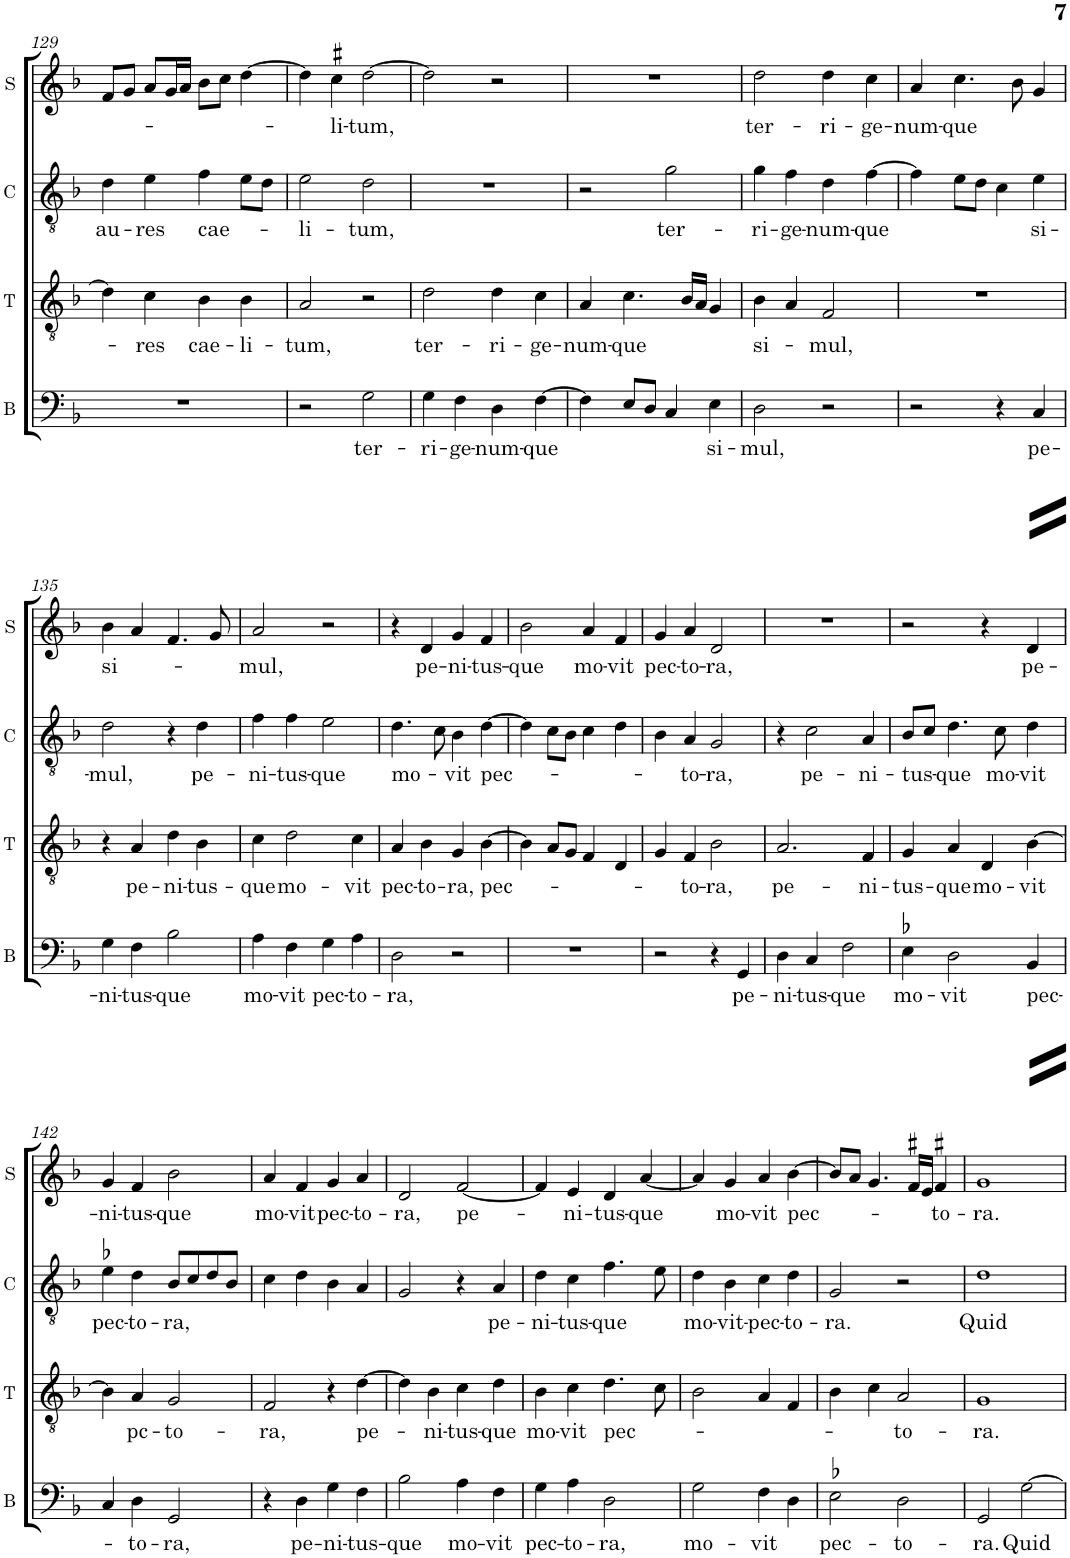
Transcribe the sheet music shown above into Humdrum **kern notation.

**kern	**text	**kern	**text	**kern	**text	**kern	**text
*part4	*part4	*part3	*part3	*part2	*part2	*part1	*part1
*staff4	*staff4	*staff3	*staff3	*staff2	*staff2	*staff1	*staff1
*I"B	*	*I"T	*	*I"Contra	*	*I"S	*
*I'B	*	*I'T	*	*I'C	*	*I'S	*
!!LO:PB:g=z
*clefF4	*	*clefGv2	*	*clefGv2	*	*clefG2	*
*k[b-]	*	*k[b-]	*	*k[b-]	*	*k[b-]	*
*M4/4	*	*M4/4	*	*M4/4	*	*M4/4	*
*met(c)	*	*met(c)	*	*met(c)	*	*met(c)	*
=129	=129	=129	=129	=129	=129	=129	=129
!	!	!	!	!	!LO:LY:b	!	!
1r	.	4d\]	.	4d\	au-	8f/L	.
.	.	.	.	.	.	8g/J	.
!	!	!	!LO:LY:b	!	!LO:LY:b	!	!
.	.	4c\	-res	4e\	-res	8a/L	.
.	.	.	.	.	.	16g/L	.
.	.	.	.	.	.	16a/JJ	.
!	!	!	!LO:LY:b	!	!LO:LY:b	!	!
.	.	4B-\	cae-	4f\	cae-	8b-\L	.
.	.	.	.	.	.	8cc\J	.
!	!	!	!LO:LY:b	!	!	!	!
.	.	4B-\	-li-	8e\L	.	[4dd\	.
.	.	.	.	8d\J	.	.	.
=130	=130	=130	=130	=130	=130	=130	=130
!	!	!	!LO:LY:b	!	!LO:LY:b	!	!
2r	.	2A/	-tum,	2e\	-li-	4dd\]	.
!	!	!	!	!	!	!	!LO:LY:b
.	.	.	.	.	.	4cc#X\	-li-
!	!LO:LY:b	!	!	!	!LO:LY:b	!	!LO:LY:b
2G\	ter-	2r	.	2d\	-tum,	[2dd\	-tum,
=131	=131	=131	=131	=131	=131	=131	=131
!	!LO:LY:b	!	!LO:LY:b	!	!	!	!
4G\	-ri-	2d\	ter-	1r	.	2dd\]	.
!	!LO:LY:b	!	!	!	!	!	!
4F\	-ge-	.	.	.	.	.	.
!	!LO:LY:b	!	!LO:LY:b	!	!	!	!
4D\	-num-	4d\	-ri-	.	.	2r	.
!	!LO:LY:b	!	!LO:LY:b	!	!	!	!
[4F\	-que	4c\	-ge-	.	.	.	.
=132	=132	=132	=132	=132	=132	=132	=132
!	!	!	!LO:LY:b	!	!	!	!
4F\]	.	4A/	-num-	2r	.	1r	.
!	!	!	!LO:LY:b	!	!	!	!
8E/L	.	4.c\	-que	.	.	.	.
8D/J	.	.	.	.	.	.	.
!	!	!	!	!	!LO:LY:b	!	!
4C/	.	.	.	2g\	ter-	.	.
.	.	16B-/LL	.	.	.	.	.
.	.	16A/JJ	.	.	.	.	.
!	!LO:LY:b	!	!	!	!	!	!
4E\	si-	4G/	.	.	.	.	.
=133	=133	=133	=133	=133	=133	=133	=133
!	!LO:LY:b	!	!LO:LY:b	!	!LO:LY:b	!	!LO:LY:b
2D\	-mul,	4B-\	si-	4g\	-ri-	2dd\	ter-
!	!	!	!	!	!LO:LY:b	!	!
.	.	4A/	.	4f\	-ge-	.	.
!	!	!	!LO:LY:b	!	!LO:LY:b	!	!LO:LY:b
2r	.	2F/	-mul,	4d\	-num-	4dd\	-ri-
!	!	!	!	!	!LO:LY:b	!	!LO:LY:b
.	.	.	.	[4f\	-que	4cc\	-ge-
=134	=134	=134	=134	=134	=134	=134	=134
!	!	!	!	!	!	!	!LO:LY:b
2r	.	1r	.	4f\]	.	4a/	-num-
!	!	!	!	!	!	!	!LO:LY:b
.	.	.	.	8e\L	.	4.cc\	-que
.	.	.	.	8d\J	.	.	.
4r	.	.	.	4c\	.	.	.
.	.	.	.	.	.	8b-\	.
!	!LO:LY:b	!	!	!	!LO:LY:b	!	!
4C/	pe-	.	.	4e\	si-	4g/	.
!!LO:LB:g=z
=135	=135	=135	=135	=135	=135	=135	=135
!	!LO:LY:b	!	!	!	!LO:LY:b	!	!LO:LY:b
4G\	-ni-	4r	.	2d\	-mul,	4b-\	si-
!	!LO:LY:b	!	!LO:LY:b	!	!	!	!
4F\	-tus-	4A/	pe-	.	.	4a/	.
!	!LO:LY:b	!	!LO:LY:b	!	!	!	!
2B-\	-que	4d\	-ni-	4r	.	4.f/	.
!	!	!	!LO:LY:b	!	!LO:LY:b	!	!
.	.	4B-\	-tus-	4d\	pe-	.	.
.	.	.	.	.	.	8g/	.
=136	=136	=136	=136	=136	=136	=136	=136
!	!LO:LY:b	!	!LO:LY:b	!	!LO:LY:b	!	!LO:LY:b
4A\	mo-	4c\	-que	4f\	-ni-	2a/	-mul,
!	!LO:LY:b	!	!LO:LY:b	!	!LO:LY:b	!	!
4F\	-vit	2d\	mo-	4f\	-tus-	.	.
!	!LO:LY:b	!	!	!	!LO:LY:b	!	!
4G\	pec-	.	.	2e\	-que	2r	.
!	!LO:LY:b	!	!LO:LY:b	!	!	!	!
4A\	-to-	4c\	-vit	.	.	.	.
=137	=137	=137	=137	=137	=137	=137	=137
!	!LO:LY:b	!	!LO:LY:b	!	!LO:LY:b	!	!
2D\	-ra,	4A/	pec-	4.d\	mo-	4r	.
!	!	!	!LO:LY:b	!	!	!	!LO:LY:b
.	.	4B-\	-to-	.	.	4d/	pe-
.	.	.	.	8c\	.	.	.
!	!	!	!LO:LY:b	!	!LO:LY:b	!	!LO:LY:b
2r	.	4G/	-ra,	4B-\	-vit	4g/	-ni-
!	!	!	!LO:LY:b	!	!LO:LY:b	!	!LO:LY:b
.	.	[4B-\	pec-	[4d\	pec-	4f/	-tus-
=138	=138	=138	=138	=138	=138	=138	=138
!	!	!	!	!	!	!	!LO:LY:b
1r	.	4B-\]	.	4d\]	.	2b-\	-que
.	.	8A/L	.	8c\L	.	.	.
.	.	8G/J	.	8B-\J	.	.	.
!	!	!	!	!	!	!	!LO:LY:b
.	.	4F/	.	4c\	.	4a/	mo-
!	!	!	!	!	!	!	!LO:LY:b
.	.	4D/	.	4d\	.	4f/	-vit
=139	=139	=139	=139	=139	=139	=139	=139
!	!	!	!	!	!	!	!LO:LY:b
2r	.	4G/	.	4B-\	.	4g/	pec-
!	!	!	!LO:LY:b	!	!LO:LY:b	!	!LO:LY:b
.	.	4F/	-to-	4A/	-to-	4a/	-to-
!	!	!	!LO:LY:b	!	!LO:LY:b	!	!LO:LY:b
4r	.	2B-\	-ra,	2G/	-ra,	2d/	-ra,
!	!LO:LY:b	!	!	!	!	!	!
4GG/	pe-	.	.	.	.	.	.
=140	=140	=140	=140	=140	=140	=140	=140
!	!LO:LY:b	!	!LO:LY:b	!	!	!	!
4D\	-ni-	2.A/	pe-	4r	.	1r	.
!	!LO:LY:b	!	!	!	!LO:LY:b	!	!
4C/	-tus-	.	.	2c\	pe-	.	.
!	!LO:LY:b	!	!	!	!	!	!
2F\	-que	.	.	.	.	.	.
!	!	!	!LO:LY:b	!	!LO:LY:b	!	!
.	.	4F/	-ni-	4A/	-ni-	.	.
=141	=141	=141	=141	=141	=141	=141	=141
!	!LO:LY:b	!	!LO:LY:b	!	!LO:LY:b	!	!
4E-X\	mo-	4G/	-tus-	8B-/L	-tus-	2r	.
.	.	.	.	8c/J	.	.	.
!	!LO:LY:b	!	!LO:LY:b	!	!LO:LY:b	!	!
2D\	-vit	4A/	que	4.d\	que	.	.
!	!	!	!LO:LY:b	!	!	!	!
.	.	4D/	mo-	.	.	4r	.
!	!	!	!	!	!LO:LY:b	!	!
.	.	.	.	8c\	mo-	.	.
!	!LO:LY:b	!	!LO:LY:b	!	!LO:LY:b	!	!LO:LY:b
4BB-/	pec-	[4B-\	-vit	4d\	-vit	4d/	pe-
!!LO:LB:g=z
=142	=142	=142	=142	=142	=142	=142	=142
!	!	!	!	!	!LO:LY:b	!	!LO:LY:b
4C/	.	4B-\]	.	4e-X\	pec-	4g/	-ni-
!	!LO:LY:b	!	!LO:LY:b	!	!LO:LY:b	!	!LO:LY:b
4D\	-to-	4A/	pc-	4d\	-to-	4f/	-tus-
!	!LO:LY:b	!	!LO:LY:b	!	!LO:LY:b	!	!LO:LY:b
2GG/	-ra,	2G/	-to-	8B-/L	-ra,	2b-\	-que
.	.	.	.	8c/	.	.	.
.	.	.	.	8d/	.	.	.
.	.	.	.	8B-/J	.	.	.
=143	=143	=143	=143	=143	=143	=143	=143
!	!	!	!LO:LY:b	!	!	!	!LO:LY:b
4r	.	2F/	-ra,	4c\	.	4a/	mo-
!	!LO:LY:b	!	!	!	!	!	!LO:LY:b
4D\	pe-	.	.	4d\	.	4f/	-vit
!	!LO:LY:b	!	!	!	!	!	!LO:LY:b
4G\	-ni-	4r	.	4B-\	.	4g/	pec-
!	!LO:LY:b	!	!LO:LY:b	!	!	!	!LO:LY:b
4F\	-tus-	[4d\	pe-	4A/	.	4a/	-to-
=144	=144	=144	=144	=144	=144	=144	=144
!	!LO:LY:b	!	!	!	!	!	!LO:LY:b
2B-\	-que	4d\]	.	2G/	.	2d/	-ra,
!	!	!	!LO:LY:b	!	!	!	!
.	.	4B-\	-ni-	.	.	.	.
!	!LO:LY:b	!	!LO:LY:b	!	!	!	!LO:LY:b
4A\	mo-	4c\	-tus-	4r	.	[2f/	pe-
!	!LO:LY:b	!	!LO:LY:b	!	!LO:LY:b	!	!
4F\	-vit	4d\	-que	4A/	pe-	.	.
=145	=145	=145	=145	=145	=145	=145	=145
!	!LO:LY:b	!	!LO:LY:b	!	!LO:LY:b	!	!
4G\	pec-	4B-\	mo-	4d\	-ni-	4f/]	.
!	!LO:LY:b	!	!LO:LY:b	!	!LO:LY:b	!	!LO:LY:b
4A\	-to-	4c\	-vit	4c\	-tus-	4e/	-ni-
!	!LO:LY:b	!	!LO:LY:b	!	!LO:LY:b	!	!LO:LY:b
2D\	-ra,	4.d\	pec-	4.f\	-que	4d/	-tus-
!	!	!	!	!	!	!	!LO:LY:b
.	.	.	.	.	.	[4a/	-que
.	.	8c\	.	8e\	.	.	.
=146	=146	=146	=146	=146	=146	=146	=146
!	!LO:LY:b	!	!	!	!LO:LY:b	!	!
2G\	mo-	2B-\	.	4d\	mo-	4a/]	.
!	!	!	!	!	!LO:LY:b	!	!LO:LY:b
.	.	.	.	4B-\	-vit-	4g/	mo-
!	!LO:LY:b	!	!	!	!LO:LY:b	!	!LO:LY:b
4F\	-vit	4A/	.	4c\	-pec-	4a/	-vit
!	!	!	!	!	!LO:LY:b	!	!LO:LY:b
4D\	.	4F/	.	4d\	-to-	[4b-\	pec-
=147	=147	=147	=147	=147	=147	=147	=147
!	!LO:LY:b	!	!	!	!LO:LY:b	!	!
2E-X\	pec-	4B-\	.	2G/	-ra.	8b-/L]	.
.	.	.	.	.	.	8a/J	.
.	.	4c\	.	.	.	4.g/	.
!	!LO:LY:b	!	!LO:LY:b	!	!	!	!
2D\	-to-	2A/	-to-	2r	.	.	.
.	.	.	.	.	.	16f#X/LL	.
.	.	.	.	.	.	16e/JJ	.
!	!	!	!	!	!	!	!LO:LY:b
.	.	.	.	.	.	4f#X/	-to-
=148	=148	=148	=148	=148	=148	=148	=148
!	!LO:LY:b	!	!LO:LY:b	!	!LO:LY:b	!	!LO:LY:b
2GG/	-ra.	1G	-ra.	1d	Quid	1g	-ra.
!	!LO:LY:b	!	!	!	!	!	!
[2G\	Quid	.	.	.	.	.	.
=	=	=	=	=	=	=	=
*-	*-	*-	*-	*-	*-	*-	*-
